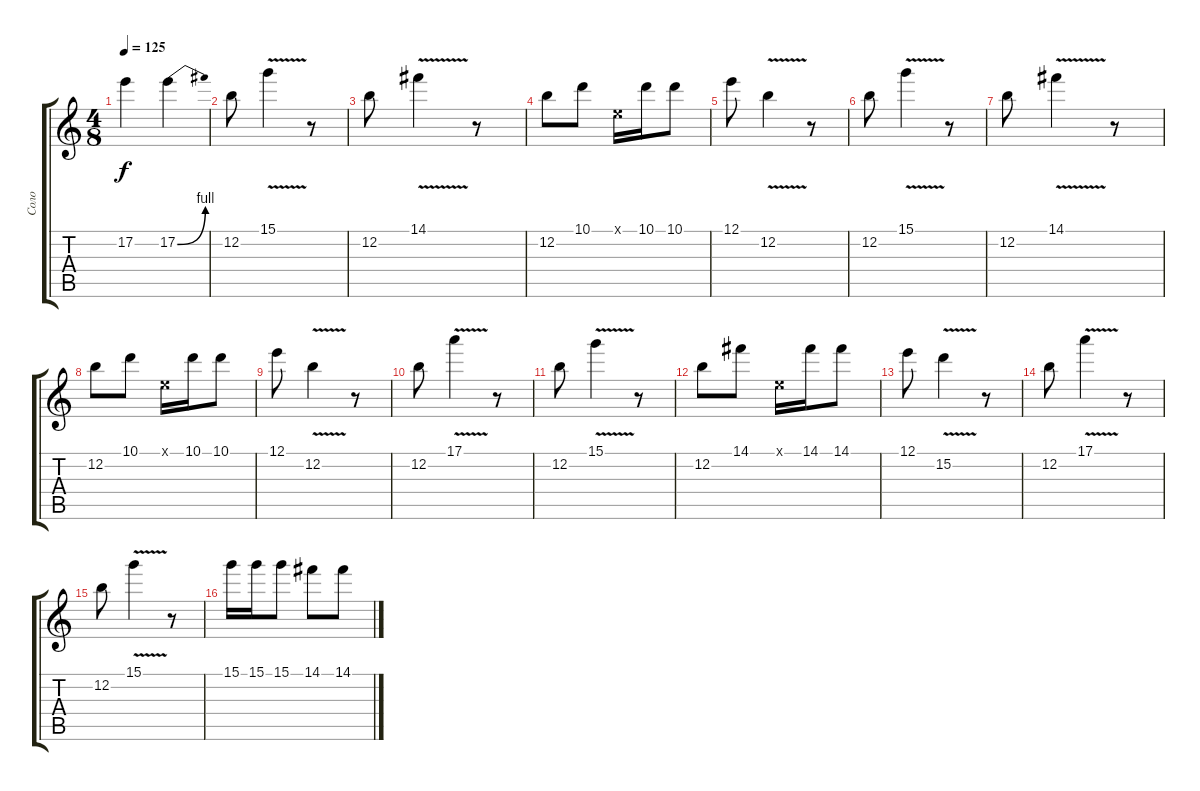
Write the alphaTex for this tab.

\track ("Соло" "Соло") {instrument acousticguitarnylon}
\staff {score tabs}
\tuning (E4 B3 G3 D3 A2 E2) {hide}
\ts (4 8)
\tempo 125
\clef g2
\ks c
17.2.4{dy f} 17.2{be (bend 0 0 60 4)}.4 |
12.2.8 15.1{v}.4 r.8 |
12.2.8 14.1{v}.4 r.8 |
12.2.8 10.1.8 0.1{x}.16 10.1.16 10.1.8 |
12.1.8 12.2{v}.4 r.8 |
12.2.8 15.1{v}.4 r.8 |
12.2.8 14.1{v}.4 r.8 |
12.2.8 10.1.8 0.1{x}.16 10.1.16 10.1.8 |
12.1.8 12.2{v}.4 r.8 |
12.2.8 17.1{v}.4 r.8 |
12.2.8 15.1{v}.4 r.8 |
12.2.8 14.1.8 0.1{x}.16 14.1.16 14.1.8 |
12.1.8 15.2{v}.4 r.8 |
12.2.8 17.1{v}.4 r.8 |
12.2.8 15.1{v}.4 r.8 |
15.1.16 15.1.16 15.1.8 14.1.8 14.1.8
